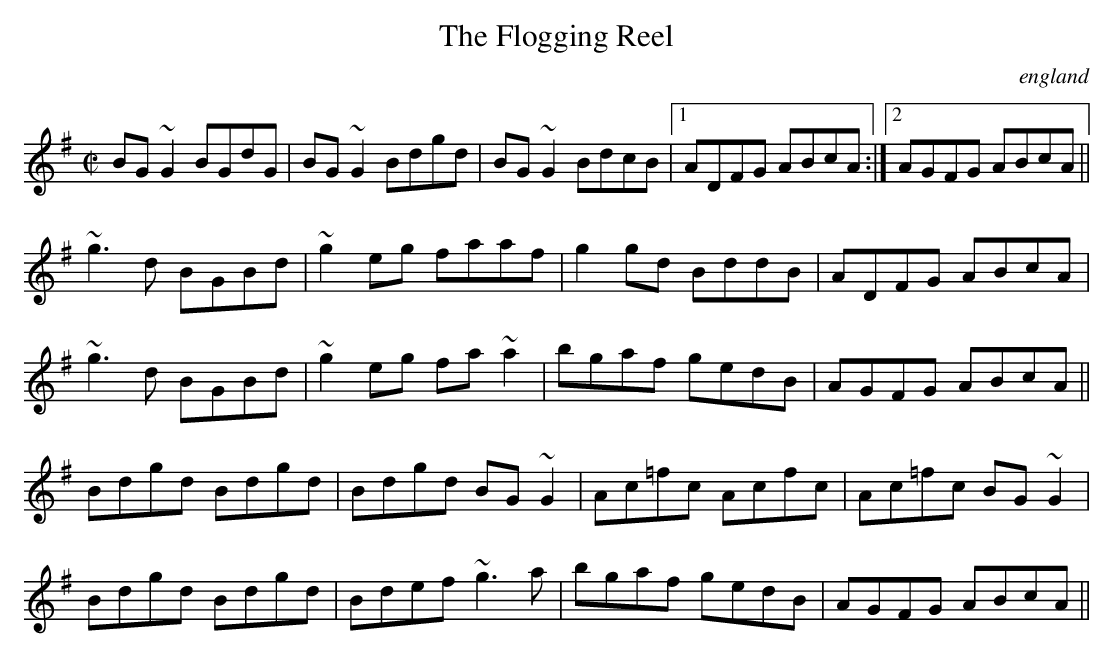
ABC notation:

X:1
T:Flogging Reel, The
O:england
Q:350
M:C|
K:G
BG~G2 BGdG|BG~G2 Bdgd|BG~G2 BdcB|1 ADFG ABcA :|2 AGFG ABcA||
~g3d BGBd|~g2eg faaf|g2gd BddB|ADFG ABcA|
~g3d BGBd|~g2eg fa~a2|bgaf gedB|AGFG ABcA||
Bdgd Bdgd|Bdgd BG~G2|Ac=fc Acfc|Ac=fc BG~G2|
Bdgd Bdgd|Bdef ~g3a|bgaf gedB|AGFG ABcA||
